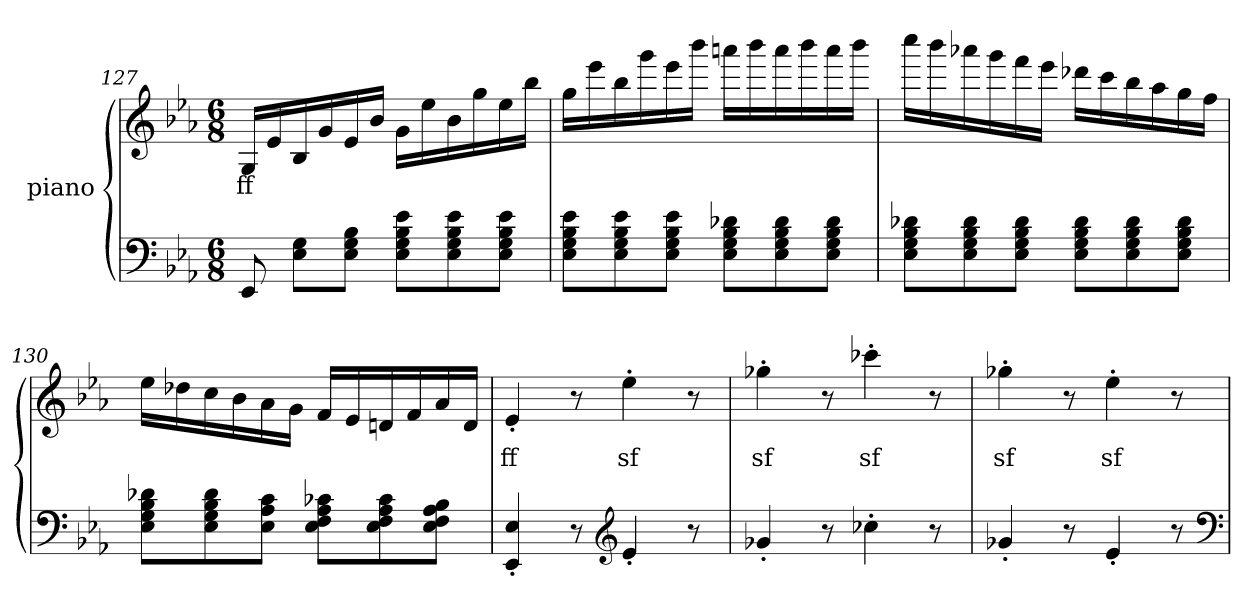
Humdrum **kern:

**kern	**kern	**text
*part2	*part1	*part1
*staff2	*staff1	*staff1
*	*I"piano	*
*clefF4	*clefG2	*
*k[b-e-a-]	*k[b-e-a-]	*
*E-:	*E-:	*
*M6/8	*M6/8	*
=127	=127	=127
8EE-	16GLL	ff
.	16e-	.
8E- 8GL	16B-	.
.	16g	.
8E- 8G 8B-J	16e-	.
.	16b-JJ	.
8E- 8G 8B- 8e-L	16gLL	.
.	16ee-	.
8E- 8G 8B- 8e-	16b-	.
.	16gg	.
8E- 8G 8B- 8e-J	16ee-	.
.	16bb-JJ	.
=128	=128	=128
8E- 8G 8B- 8e-L	16ggLL	.
.	16eee-	.
8E- 8G 8B- 8e-	16bb-	.
.	16ggg	.
8E- 8G 8B- 8e-J	16eee-	.
.	16bbb-JJ	.
8E- 8G 8B- 8d-XL	16aaanLL	.
.	16bbb-	.
8E- 8G 8B- 8d-	16aaa	.
.	16bbb-	.
8E- 8G 8B- 8d-J	16aaa	.
.	16bbb-JJ	.
=129	=129	=129
8E- 8G 8B- 8d-XL	16ccccLL	.
.	16bbb-	.
8E- 8G 8B- 8d-	16aaa-X	.
.	16ggg	.
8E- 8G 8B- 8d-J	16fff	.
.	16eee-JJ	.
8E- 8G 8B- 8d-L	16ddd-XLL	.
.	16ccc	.
8E- 8G 8B- 8d-	16bb-	.
.	16aa-	.
8E- 8G 8B- 8d-J	16gg	.
.	16ffJJ	.
=130	=130	=130
8E- 8G 8B- 8d-XL	16ee-LL	.
.	16dd-X	.
8E- 8G 8B- 8d-	16cc	.
.	16b-	.
8E- 8A- 8cJ	16a-	.
.	16gJJ	.
8E- 8F 8A- 8c-XL	16fLL	.
.	16e-	.
8E- 8F 8A- 8c-	16dn	.
.	16f	.
8E- 8F 8A- 8B-J	16a-	.
.	16dJJ	.
=131	=131	=131
4EE-'> 4E-'>	4e-'>	ff
8r	8r	.
*clefG2	*	*
4e-'>	4ee-'>	sf
8r	8r	.
=132	=132	=132
4g-X'>	4gg-X'>	sf
8r	8r	.
4cc-X'>	4ccc-X'>	sf
8r	8r	.
=133	=133	=133
4g-X'>	4gg-X'>	sf
8r	8r	.
4e-'>	4ee-'>	sf
8r	8r	.
*clefF4	*	*
=	=	=
*-	*-	*-
